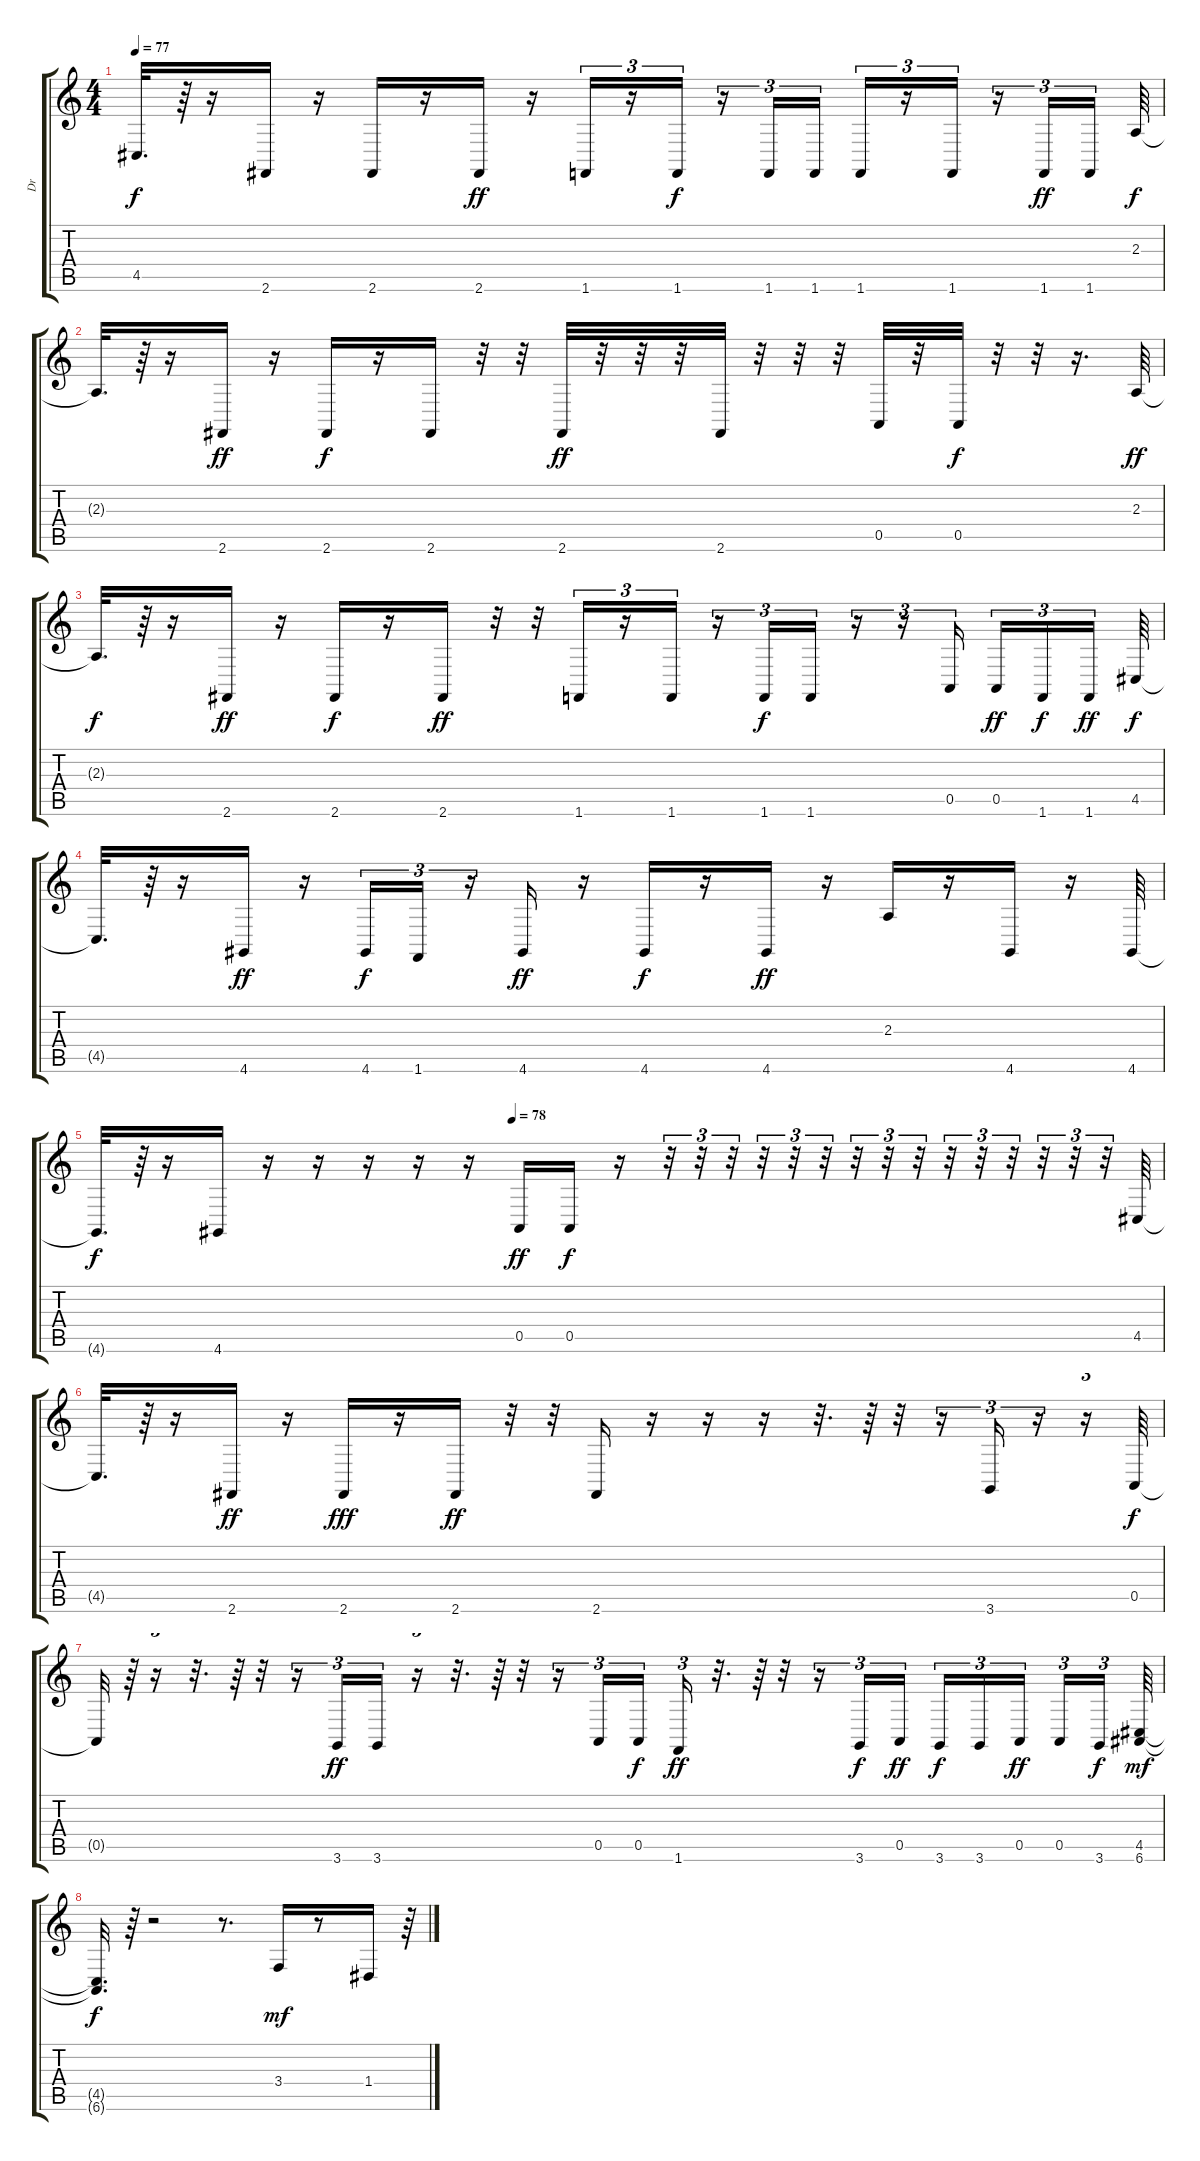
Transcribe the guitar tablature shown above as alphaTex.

\track ("Dr" "Dr") {instrument synthdrum}
\staff {score tabs}
\tuning (E4 B3 G3 D3 A2 E2) {hide}
\ts (4 4)
\tempo 77
\clef g2
\ks c
4.5{t}.32{d dy f} r.64 r.16 2.6.16 r.16 2.6.16 r.16 2.6.16{dy ff} r.16 1.6.16{tu (3 2)} r.16{tu (3 2)} 1.6.16{tu (3 2) dy f} r.16{tu (3 2)} 1.6.16{tu (3 2)} 1.6.16{tu (3 2)} 1.6.16{tu (3 2)} r.16{tu (3 2)} 1.6.16{tu (3 2)} r.16{tu (3 2)} 1.6.16{tu (3 2) dy ff} 1.6.16{tu (3 2)} 2.3.64{dy f} |
2.3{t}.32{d} r.64 r.16 2.6.16{dy ff} r.16 2.6.16{dy f} r.16 2.6.16 r.32 r.32 2.6.32{dy ff} r.32 r.32 r.32 2.6.32 r.32 r.32 r.32 0.5.32 r.32 0.5.32{dy f} r.32 r.32 r.16{d} 2.3.64{dy ff} |
2.3{t}.32{d dy f} r.64 r.16 2.6.16{dy ff} r.16 2.6.16{dy f} r.16 2.6.16{dy ff} r.32 r.32 1.6.16{tu (3 2)} r.16{tu (3 2)} 1.6.16{tu (3 2)} r.16{tu (3 2)} 1.6.16{tu (3 2) dy f} 1.6.16{tu (3 2)} r.16{tu (3 2)} r.16{tu (3 2)} 0.5.16{tu (3 2) beam splitsecondary} 0.5.16{tu (3 2) dy ff} 1.6.16{tu (3 2) dy f} 1.6.16{tu (3 2) dy ff} 4.5.64{dy f} |
4.5{t}.32{d} r.64 r.16 4.6.16{dy ff} r.16 4.6.16{tu (3 2) dy f} 1.6.16{tu (3 2)} r.16{tu (3 2)} 4.6.16{dy ff} r.16 4.6.16{dy f} r.16 4.6.16{dy ff} r.16 2.3.16 r.16 4.6.16 r.16 4.6.64 |
\tempo (78 0.390625)
4.6{t}.32{d dy f} r.64 r.16 4.6.16 r.16 r.16 r.16 r.16 r.16 0.5.16{dy ff} 0.5.16{dy f} r.16 r.32{tu (3 2)} r.32{tu (3 2)} r.32{tu (3 2)} r.32{tu (3 2)} r.32{tu (3 2)} r.32{tu (3 2)} r.32{tu (3 2)} r.32{tu (3 2)} r.32{tu (3 2)} r.32{tu (3 2)} r.32{tu (3 2)} r.32{tu (3 2)} r.32{tu (3 2)} r.32{tu (3 2)} r.32{tu (3 2)} 4.5.64 |
4.5{t}.32{d} r.64 r.16 2.6.16{dy ff} r.16 2.6.16{dy fff} r.16 2.6.16{dy ff} r.32 r.32 2.6.16 r.16 r.16 r.16 r.32{d} r.64 r.32 r.16{tu (3 2)} 3.6.16{tu (3 2)} r.16{tu (3 2)} r.16{tu (3 2)} 0.5.64{dy f} |
0.5{t}.32 r.64 r.16{tu (3 2)} r.32{d} r.64 r.32 r.16{tu (3 2)} 3.6.16{tu (3 2) dy ff} 3.6.16{tu (3 2)} r.16{tu (3 2)} r.32{d} r.64 r.32 r.16{tu (3 2)} 0.5.16{tu (3 2)} 0.5.16{tu (3 2) dy f} 1.6.16{tu (3 2) dy ff} r.32{d} r.64 r.32 r.16{tu (3 2)} 3.6.16{tu (3 2) dy f} 0.5.16{tu (3 2) dy ff beam splitsecondary} 3.6.16{tu (3 2) dy f} 3.6.16{tu (3 2)} 0.5.16{tu (3 2) dy ff beam splitsecondary} 0.5.16{tu (3 2)} 3.6.16{tu (3 2) dy f} (4.5 6.6).64{dy mf} |
(4.5{t} 6.6{t}).32{d dy f} r.64 r.2 r.8{d} 3.4.16{dy mf} r.8 1.4.16 r.64
